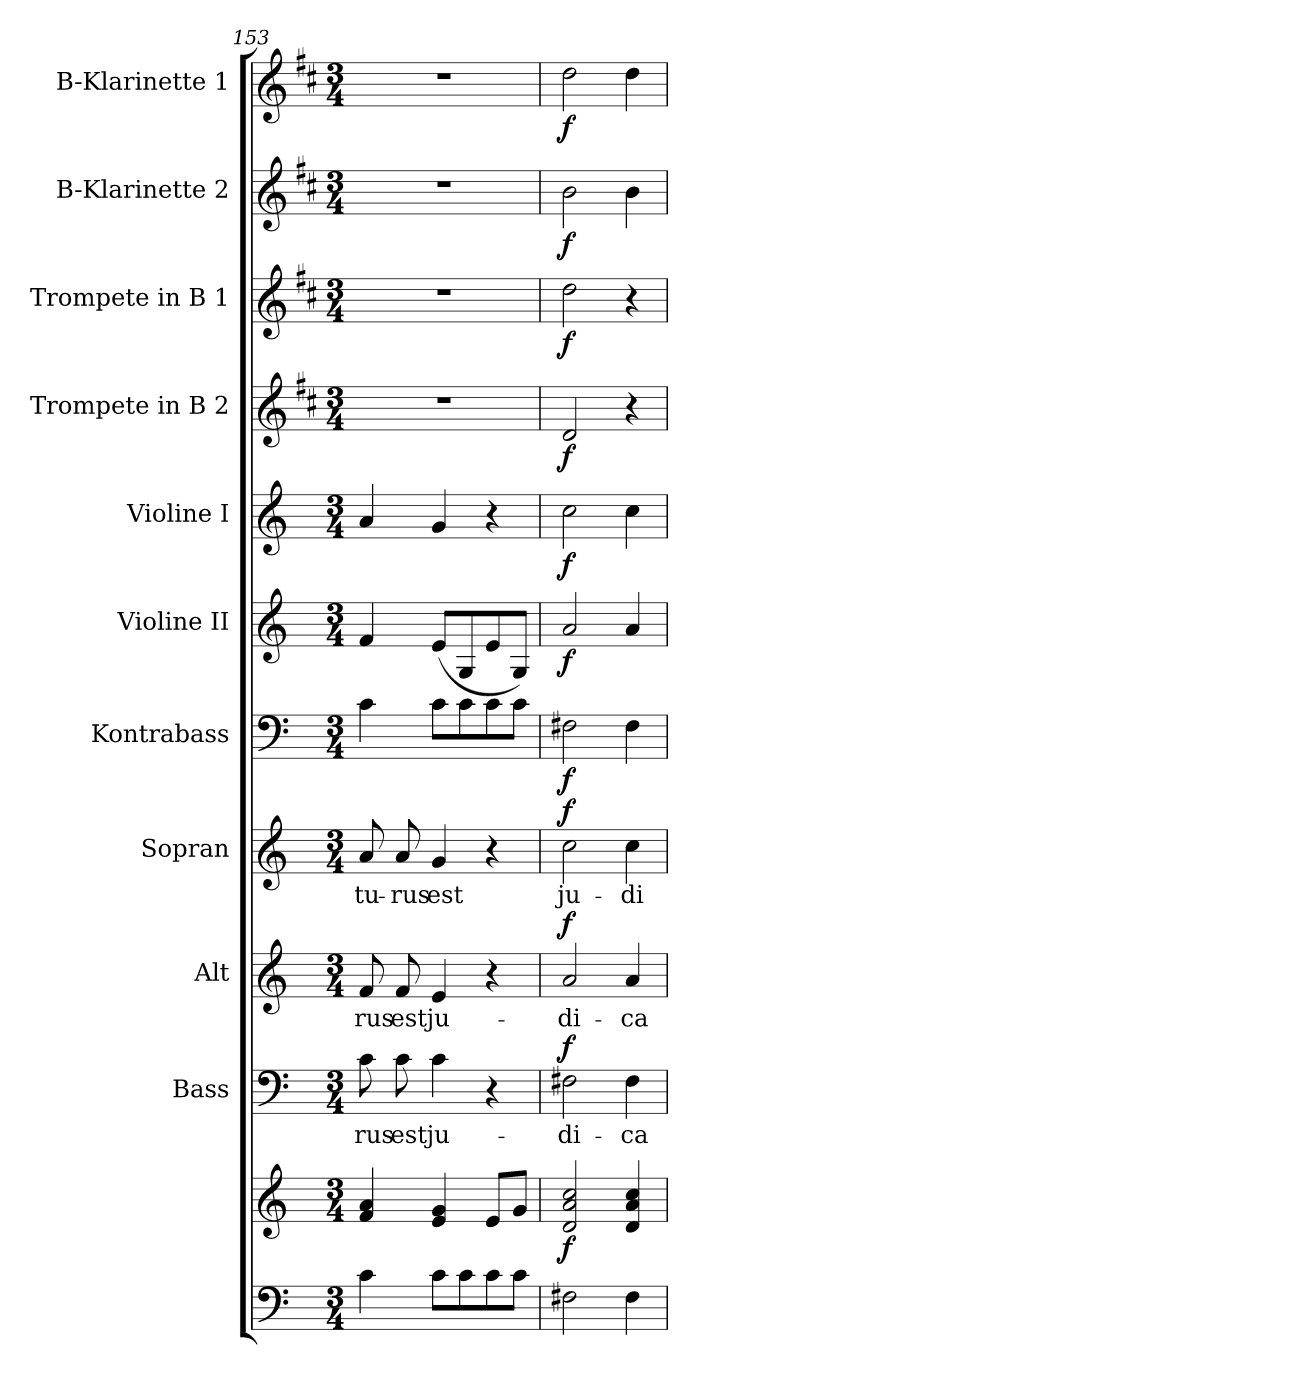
**kern	**kern	**dynam	**kern	**text	**dynam	**kern	**text	**dynam	**kern	**text	**dynam	**kern	**dynam	**kern	**dynam	**kern	**dynam	**kern	**dynam	**kern	**dynam	**kern	**dynam	**kern	**dynam
*part11	*part11	*part11	*part10	*part10	*part10	*part9	*part9	*part9	*part8	*part8	*part8	*part7	*part7	*part6	*part6	*part5	*part5	*part4	*part4	*part3	*part3	*part2	*part2	*part1	*part1
*staff12	*staff11	*staff11/12	*staff10	*staff10	*staff10	*staff9	*staff9	*staff9	*staff8	*staff8	*staff8	*staff7	*staff7	*staff6	*staff6	*staff5	*staff5	*staff4	*staff4	*staff3	*staff3	*staff2	*staff2	*staff1	*staff1
*	*	*	*I"Bass	*	*	*I"Alt	*	*	*I"Sopran	*	*	*I"Kontrabass	*	*I"Violine II	*	*I"Violine I	*	*I"Trompete in B 2	*	*I"Trompete in B 1	*	*I"B-Klarinette 2	*	*I"B-Klarinette 1	*
*	*	*	*I'B.	*	*	*I'A.	*	*	*I'S.	*	*	*I'Kb.	*	*I'Vl. II	*	*I'Vl. I	*	*I'Tr. 2	*	*I'Tr. 1	*	*I'B Kl. 2	*	*I'B Kl. 1	*
*clefF4	*clefG2	*	*clefF4	*	*	*clefG2	*	*	*clefG2	*	*	*clefF4	*	*clefG2	*	*clefG2	*	*clefG2	*	*clefG2	*	*clefG2	*	*clefG2	*
*	*	*	*	*	*	*	*	*	*	*	*	*ITrd7c12	*	*	*	*	*	*ITrd1c2	*	*ITrd1c2	*	*ITrd1c2	*	*ITrd1c2	*
*k[]	*k[]	*	*k[]	*	*	*k[]	*	*	*k[]	*	*	*k[]	*	*k[]	*	*k[]	*	*k[]	*	*k[]	*	*k[]	*	*k[]	*
*C:	*C:	*	*C:	*	*	*C:	*	*	*C:	*	*	*C:	*	*C:	*	*C:	*	*C:	*	*C:	*	*C:	*	*C:	*
*M3/4	*M3/4	*	*M3/4	*	*	*M3/4	*	*	*M3/4	*	*	*M3/4	*	*M3/4	*	*M3/4	*	*M3/4	*	*M3/4	*	*M3/4	*	*M3/4	*
=153	=153	=153	=153	=153	=153	=153	=153	=153	=153	=153	=153	=153	=153	=153	=153	=153	=153	=153	=153	=153	=153	=153	=153	=153	=153
!	!	!	!	!LO:LY:b	!	!	!LO:LY:b	!	!	!LO:LY:b	!	!	!	!	!	!	!	!	!	!	!	!	!	!	!
4c\	4f/ 4a/	.	8c\	-rus	.	8f/	-rus	.	8a/	-tu-	.	4C\	.	4f/	.	4a/	.	2.r	.	2.r	.	2.r	.	2.r	.
!	!	!	!	!LO:LY:b	!	!	!LO:LY:b	!	!	!LO:LY:b	!	!	!	!	!	!	!	!	!	!	!	!	!	!	!
.	.	.	8c\	est	.	8f/	est	.	8a/	-rus	.	.	.	.	.	.	.	.	.	.	.	.	.	.	.
!	!	!	!	!LO:LY:b	!	!	!LO:LY:b	!	!	!LO:LY:b	!	!	!	!	!	!	!	!	!	!	!	!	!	!	!
8c\L	4e/ 4g/	.	4c\	ju-	.	4e/	ju-	.	4g/	est	.	8C\L	.	(<8e/L	.	4g/	.	.	.	.	.	.	.	.	.
8c\	.	.	.	.	.	.	.	.	.	.	.	8C\	.	8G/	.	.	.	.	.	.	.	.	.	.	.
8c\	8e/L	.	4r	.	.	4r	.	.	4r	.	.	8C\	.	8e/	.	4r	.	.	.	.	.	.	.	.	.
8c\J	8g/J	.	.	.	.	.	.	.	.	.	.	8C\J	.	8G/J)	.	.	.	.	.	.	.	.	.	.	.
=154	=154	=154	=154	=154	=154	=154	=154	=154	=154	=154	=154	=154	=154	=154	=154	=154	=154	=154	=154	=154	=154	=154	=154	=154	=154
!	!	!LO:DY:b	!	!LO:LY:b	!LO:DY:a	!	!LO:LY:b	!LO:DY:a	!	!LO:LY:b	!LO:DY:a	!	!LO:DY:b	!	!LO:DY:b	!	!LO:DY:b	!	!LO:DY:b	!	!LO:DY:b	!	!LO:DY:b	!	!LO:DY:b
2F#X\	2d/ 2a/ 2cc/	f	2F#X\	-di-	f	2a/	-di-	f	2cc\	ju-	f	2FF#X\	f	2a/	f	2cc\	f	2c/	f	2cc\	f	2a\	f	2cc\	f
!	!	!	!	!LO:LY:b	!	!	!LO:LY:b	!	!	!LO:LY:b	!	!	!	!	!	!	!	!	!	!	!	!	!	!	!
4F#\	4d/ 4a/ 4cc/	.	4F#\	-ca-	.	4a/	-ca-	.	4cc\	-di-	.	4FF#\	.	4a/	.	4cc\	.	4r	.	4r	.	4a\	.	4cc\	.
=	=	=	=	=	=	=	=	=	=	=	=	=	=	=	=	=	=	=	=	=	=	=	=	=	=
*-	*-	*-	*-	*-	*-	*-	*-	*-	*-	*-	*-	*-	*-	*-	*-	*-	*-	*-	*-	*-	*-	*-	*-	*-	*-
